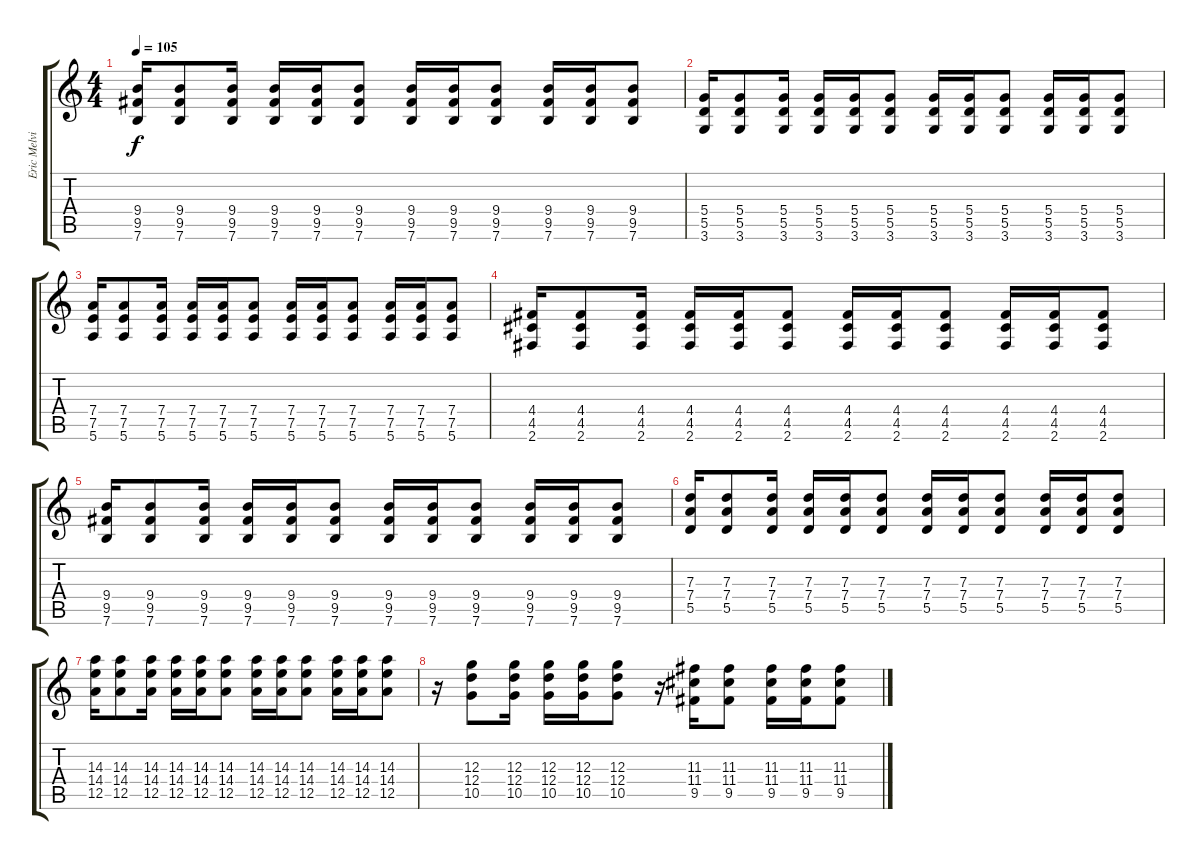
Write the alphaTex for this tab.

\track ("Eric Melvin" "Eric Melvi") {instrument overdrivenguitar}
\staff {score tabs}
\tuning (E4 B3 G3 D3 A2 E2) {hide}
\ts (4 4)
\tempo 105
\clef g2
\ks c
(9.4 9.5 7.6).16{dy f} (9.4 9.5 7.6).8 (9.4 9.5 7.6).16 (9.4 9.5 7.6).16 (9.4 9.5 7.6).16 (9.4 9.5 7.6).8 (9.4 9.5 7.6).16 (9.4 9.5 7.6).16 (9.4 9.5 7.6).8 (9.4 9.5 7.6).16 (9.4 9.5 7.6).16 (9.4 9.5 7.6).8 |
(5.4 5.5 3.6).16 (5.4 5.5 3.6).8 (5.4 5.5 3.6).16 (5.4 5.5 3.6).16 (5.4 5.5 3.6).16 (5.4 5.5 3.6).8 (5.4 5.5 3.6).16 (5.4 5.5 3.6).16 (5.4 5.5 3.6).8 (5.4 5.5 3.6).16 (5.4 5.5 3.6).16 (5.4 5.5 3.6).8 |
(7.4 7.5 5.6).16 (7.4 7.5 5.6).8 (7.4 7.5 5.6).16 (7.4 7.5 5.6).16 (7.4 7.5 5.6).16 (7.4 7.5 5.6).8 (7.4 7.5 5.6).16 (7.4 7.5 5.6).16 (7.4 7.5 5.6).8 (7.4 7.5 5.6).16 (7.4 7.5 5.6).16 (7.4 7.5 5.6).8 |
(4.4 4.5 2.6).16 (4.4 4.5 2.6).8 (4.4 4.5 2.6).16 (4.4 4.5 2.6).16 (4.4 4.5 2.6).16 (4.4 4.5 2.6).8 (4.4 4.5 2.6).16 (4.4 4.5 2.6).16 (4.4 4.5 2.6).8 (4.4 4.5 2.6).16 (4.4 4.5 2.6).16 (4.4 4.5 2.6).8 |
(9.4 9.5 7.6).16 (9.4 9.5 7.6).8 (9.4 9.5 7.6).16 (9.4 9.5 7.6).16 (9.4 9.5 7.6).16 (9.4 9.5 7.6).8 (9.4 9.5 7.6).16 (9.4 9.5 7.6).16 (9.4 9.5 7.6).8 (9.4 9.5 7.6).16 (9.4 9.5 7.6).16 (9.4 9.5 7.6).8 |
(7.3 7.4 5.5).16 (7.3 7.4 5.5).8 (7.3 7.4 5.5).16 (7.3 7.4 5.5).16 (7.3 7.4 5.5).16 (7.3 7.4 5.5).8 (7.3 7.4 5.5).16 (7.3 7.4 5.5).16 (7.3 7.4 5.5).8 (7.3 7.4 5.5).16 (7.3 7.4 5.5).16 (7.3 7.4 5.5).8 |
(14.3 14.4 12.5).16 (14.3 14.4 12.5).8 (14.3 14.4 12.5).16 (14.3 14.4 12.5).16 (14.3 14.4 12.5).16 (14.3 14.4 12.5).8 (14.3 14.4 12.5).16 (14.3 14.4 12.5).16 (14.3 14.4 12.5).8 (14.3 14.4 12.5).16 (14.3 14.4 12.5).16 (14.3 14.4 12.5).8 |
r.16 (12.3 12.4 10.5).8 (12.3 12.4 10.5).16 (12.3 12.4 10.5).16 (12.3 12.4 10.5).16 (12.3 12.4 10.5).8 r.16 (11.3 11.4 9.5).16 (11.3 11.4 9.5).8 (11.3 11.4 9.5).16 (11.3 11.4 9.5).16 (11.3 11.4 9.5).8
